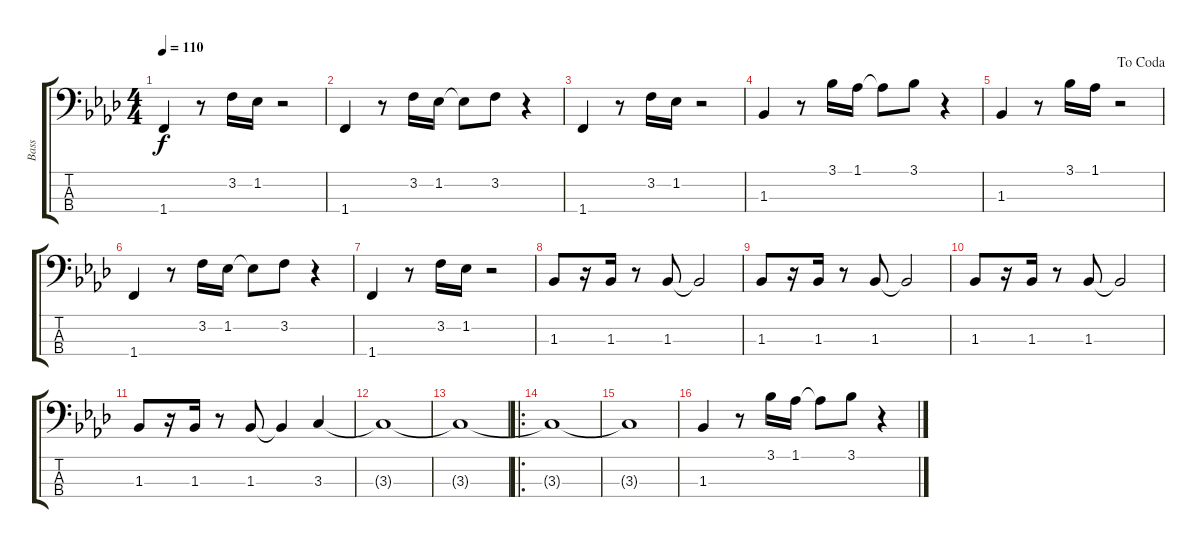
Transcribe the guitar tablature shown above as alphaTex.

\track ("Bass" "Bass") {instrument electricbassfinger}
\staff {score tabs}
\tuning (G2 D2 A1 E1) {hide}
\ts (4 4)
\tempo 110
\clef f4
\ks ab
1.4.4{dy f} r.8 3.2.16 1.2.16 r.2 |
1.4.4 r.8 3.2.16 1.2.16 1.2{t}.8 3.2.8 r.4 |
1.4.4 r.8 3.2.16 1.2.16 r.2 |
1.3.4 r.8 3.1.16 1.1.16 1.1{t}.8 3.1.8 r.4 |
\jump dacoda
1.3.4 r.8 3.1.16 1.1.16 r.2 |
1.4.4 r.8 3.2.16 1.2.16 1.2{t}.8 3.2.8 r.4 |
1.4.4 r.8 3.2.16 1.2.16 r.2 |
1.3.8 r.16 1.3.16 r.8 1.3.8 1.3{t}.2 |
1.3.8 r.16 1.3.16 r.8 1.3.8 1.3{t}.2 |
1.3.8 r.16 1.3.16 r.8 1.3.8 1.3{t}.2 |
1.3.8 r.16 1.3.16 r.8 1.3.8 1.3{t}.4 3.3.4 |
3.3{t}.1 |
3.3{t}.1 |
\ro
3.3{t}.1 |
3.3{t}.1 |
1.3.4 r.8 3.1.16 1.1.16 1.1{t}.8 3.1.8 r.4
